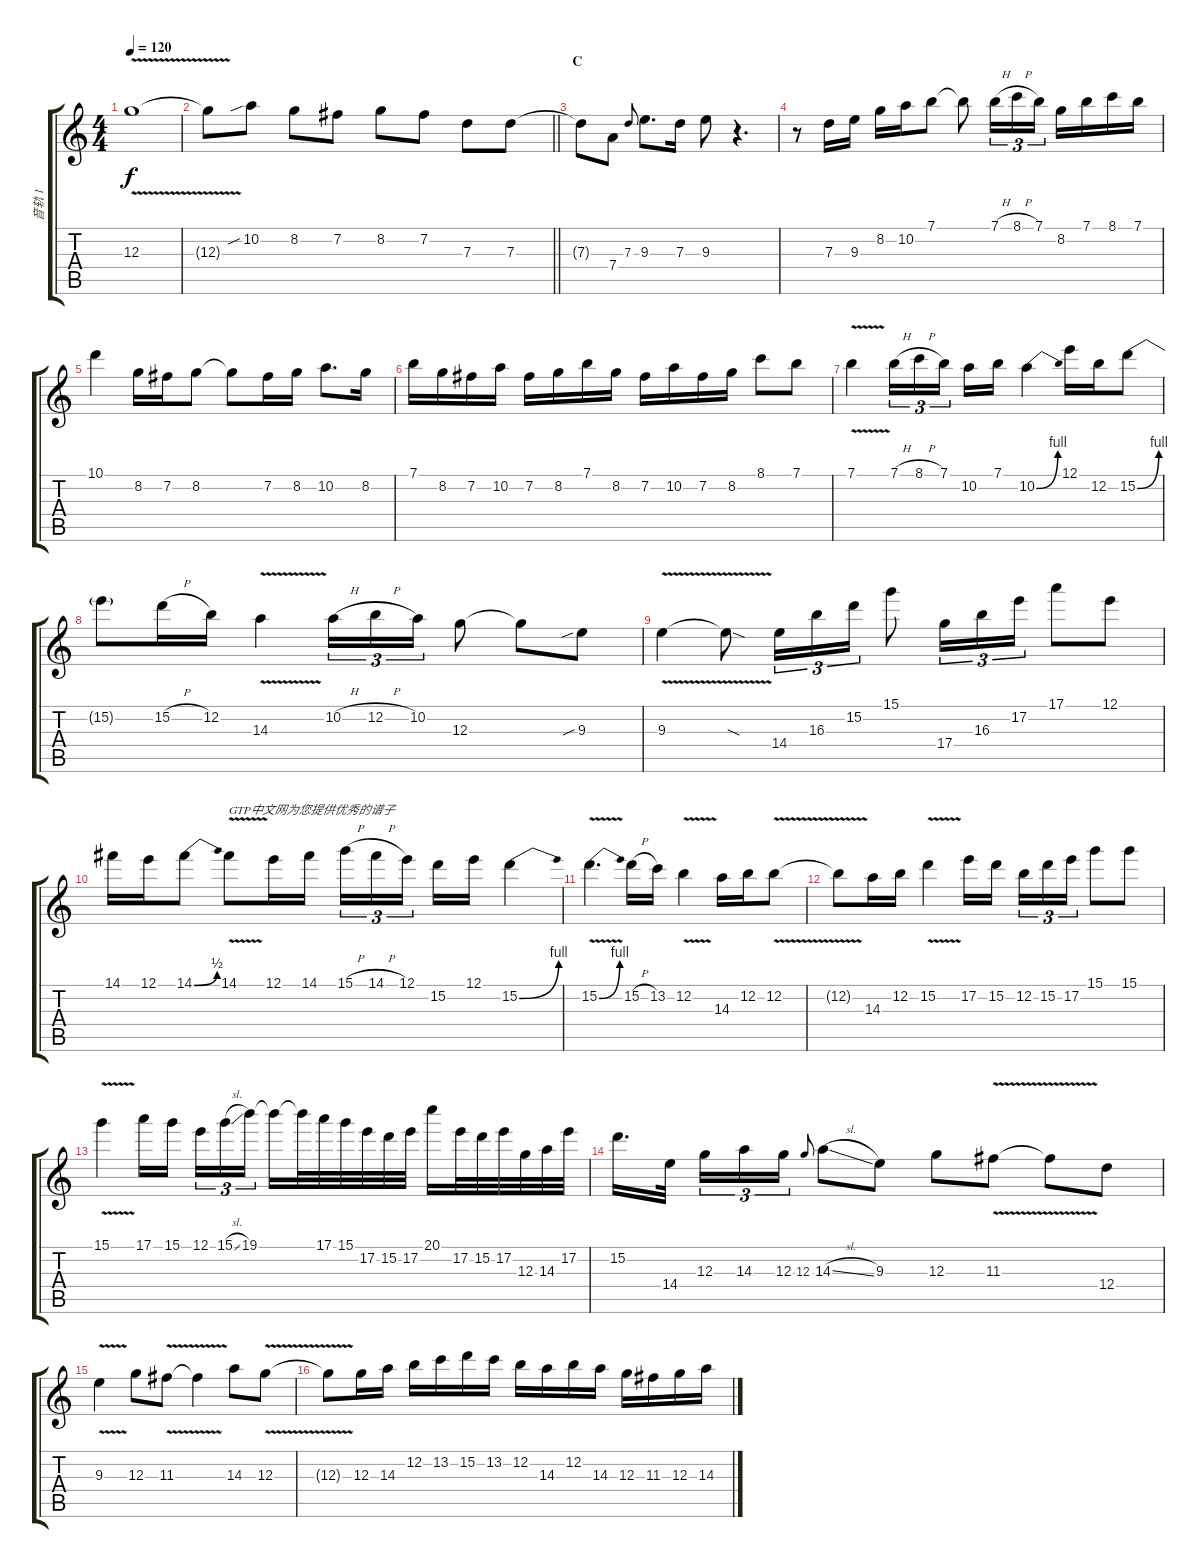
\track ("音轨 1" "音轨 1") {instrument distortionguitar}
\staff {score tabs}
\tuning (E4 B3 G3 D3 A2 E2) {hide}
\ts (4 4)
\tempo 120
\clef g2
\ks c
12.3{v}.1{dy f} |
\barLineRight lightlight
12.3{t}.8 10.2{sib}.8 8.2.8 7.2.8 8.2.8 7.2.8 7.3.8 7.3.8 |
\section ("" "C")
7.3{t}.8 7.4.8 7.3.8{gr onbeat} 9.3.8{d} 7.3.16 9.3.8 r.4{d} |
r.8 7.3.16 9.3.16 8.2.16 10.2.16 7.1.8 7.1{t}.8 7.1{h}.16{tu (3 2)} 8.1{h}.16{tu (3 2)} 7.1.16{tu (3 2)} 8.2.16 7.1.16 8.1.16 7.1.16 |
10.1.4 8.2.16 7.2.16 8.2.8 8.2{t}.8 7.2.16 8.2.16 10.2.8{d} 8.2.16 |
7.1.16 8.2.16 7.2.16 10.2.16 7.2.16 8.2.16 7.1.16 8.2.16 7.2.16 10.2.16 7.2.16 8.2.16 8.1.8 7.1.8 |
7.1{v}.4 7.1{h}.16{tu (3 2)} 8.1{h}.16{tu (3 2)} 7.1.16{tu (3 2) beam splitsecondary} 10.2.16 7.1.16 10.2{be (bend 0 0 60 4)}.4 12.1.16 12.2.16 15.2{be (bend 0 0 60 4)}.8 |
15.2{t}.8 15.2{h}.16 12.2.16 14.3{v}.4 10.2{h}.16{tu (3 2)} 12.2{h}.16{tu (3 2)} 10.2.16{tu (3 2)} 12.3.8 12.3{t}.8 9.3{sib}.8 |
9.3{v}.4 9.3{sod t}.8 14.4.16{tu (3 2)} 16.3.16{tu (3 2)} 15.2.16{tu (3 2)} 15.1.8 17.4.16{tu (3 2)} 16.3.16{tu (3 2)} 17.2.16{tu (3 2)} 17.1.8 12.1.8 |
14.1.16 12.1.16 14.1{be (bend 0 0 60 2)}.8 14.1{v}.8{txt "GTP中文网为您提供优秀的谱子"} 12.1.16 14.1.16 15.1{h}.16{tu (3 2)} 14.1{h}.16{tu (3 2)} 12.1.16{tu (3 2) beam splitsecondary} 15.2.16 12.1.16 15.2{be (bend 0 0 60 4)}.4 |
15.2{be (bend 0 0 60 4) v}.4{d} 15.2{h}.16 13.2.16 12.2{v}.4 14.3.16 12.2.16 12.2{v}.8 |
12.2{t}.8 14.3.16 12.2.16 15.2{v}.4 17.2.16 15.2.16{beam splitsecondary} 12.2.16{tu (3 2)} 15.2.16{tu (3 2)} 17.2.16{tu (3 2)} 15.1.8 15.1.8 |
15.1{v}.4 17.1.16 15.1.16{beam splitsecondary} 12.1.16{tu (3 2)} 15.1{sl}.16{tu (3 2)} 19.1.16{tu (3 2)} 19.1{t}.16 19.1{t}.32 17.1.32 15.1.32 17.2.32 15.2.32 17.2.32 20.1.16 17.2.32 15.2.32 17.2.32 12.3.32 14.3.32 17.2.32 |
15.2.16{d} 14.4.32{beam splitsecondary} 12.3.16{tu (3 2)} 14.3.16{tu (3 2)} 12.3.16{tu (3 2)} 12.3.8{gr onbeat} 14.3{sl}.8 9.3.8 12.3.8 11.3{v}.8 11.3{t}.8 12.4.8 |
9.3{v}.4 12.3.8 11.3{v}.8 11.3{t}.4 14.3.8 12.3{v}.8 |
12.3{t}.8 12.3.16 14.3.16 12.2.16 13.2.16 15.2.16 13.2.16 12.2.16 14.3.16 12.2.16 14.3.16 12.3.16 11.3.16 12.3.16 14.3.16
